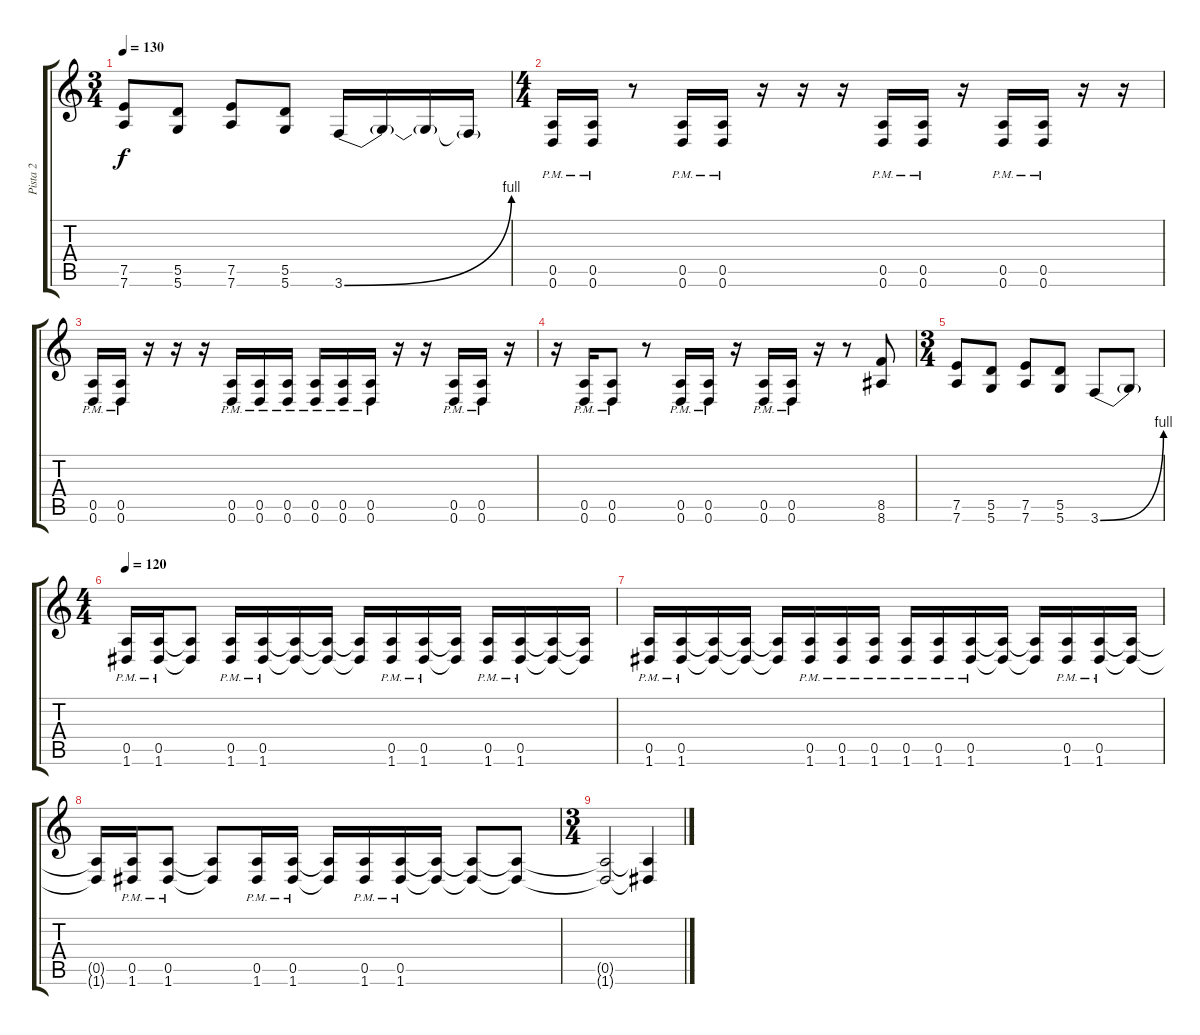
\track ("Pista 2" "Pista 2") {instrument distortionguitar}
\staff {score tabs}
\tuning (E4 B3 G3 D3 A2 D2) {hide}
\ts (3 4)
\tempo 130
\clef g2
\ks c
(7.5 7.6).8{dy f} (5.5 5.6).8 (7.5 7.6).8 (5.5 5.6).8 3.6{be (bend 0 0 60 4)}.16 3.6{t}.16 3.6{t}.16 3.6{t}.16 |
\ts (4 4)
(0.5{pm} 0.6{pm}).16 (0.5{pm} 0.6{pm}).16 r.8 (0.5{pm} 0.6{pm}).16 (0.5{pm} 0.6{pm}).16 r.16 r.16 r.16 (0.5{pm} 0.6{pm}).16 (0.5{pm} 0.6{pm}).16 r.16 (0.5{pm} 0.6{pm}).16 (0.5{pm} 0.6{pm}).16 r.16 r.16 |
(0.5{pm} 0.6{pm}).16 (0.5{pm} 0.6{pm}).16 r.16 r.16 r.16 (0.5{pm} 0.6{pm}).16 (0.5{pm} 0.6{pm}).16 (0.5{pm} 0.6{pm}).16 (0.5{pm} 0.6{pm}).16 (0.5{pm} 0.6{pm}).16 (0.5{pm} 0.6{pm}).16 r.16 r.16 (0.5{pm} 0.6{pm}).16 (0.5{pm} 0.6{pm}).16 r.16 |
r.16 (0.5{pm} 0.6{pm}).16 (0.5{pm} 0.6{pm}).8 r.8 (0.5{pm} 0.6{pm}).16 (0.5{pm} 0.6{pm}).16 r.16 (0.5{pm} 0.6{pm}).16 (0.5{pm} 0.6{pm}).16 r.16 r.8 (8.5 8.6).8 |
\ts (3 4)
(7.5 7.6).8 (5.5 5.6).8 (7.5 7.6).8 (5.5 5.6).8 3.6{be (bend 0 0 60 4)}.8 3.6{t}.8 |
\ts (4 4)
\tempo 120
(0.5{pm} 1.6{pm}).16 (0.5{pm} 1.6{pm}).16 (0.5{t} 1.6{t}).8 (0.5{pm} 1.6{pm}).16 (0.5{pm} 1.6{pm}).16 (0.5{t} 1.6{t}).16 (0.5{t} 1.6{t}).16 (0.5{t} 1.6{t}).16 (0.5{pm} 1.6{pm}).16 (0.5{pm} 1.6{pm}).16 (0.5{t} 1.6{t}).16 (0.5{pm} 1.6{pm}).16 (0.5{pm} 1.6{pm}).16 (0.5{t} 1.6{t}).16 (0.5{t} 1.6{t}).16 |
(0.5{pm} 1.6{pm}).16 (0.5{pm} 1.6{pm}).16 (0.5{t} 1.6{t}).16 (0.5{t} 1.6{t}).16 (0.5{t} 1.6{t}).16 (0.5{pm} 1.6{pm}).16 (0.5{pm} 1.6{pm}).16 (0.5{pm} 1.6{pm}).16 (0.5{pm} 1.6{pm}).16 (0.5{pm} 1.6{pm}).16 (0.5{pm} 1.6{pm}).16 (0.5{t} 1.6{t}).16 (0.5{t} 1.6{t}).16 (0.5{pm} 1.6{pm}).16 (0.5{pm} 1.6{pm}).16 (0.5{t} 1.6{t}).16 |
(0.5{t} 1.6{t}).16 (0.5{pm} 1.6{pm}).16 (0.5{pm} 1.6{pm}).8 (0.5{t} 1.6{t}).8 (0.5{pm} 1.6{pm}).16 (0.5{pm} 1.6{pm}).16 (0.5{t} 1.6{t}).16 (0.5{pm} 1.6{pm}).16 (0.5{pm} 1.6{pm}).16 (0.5{t} 1.6{t}).16 (0.5{t} 1.6{t}).8 (0.5{t} 1.6{t}).8 |
\ts (3 4)
(0.5{t} 1.6{t}).2 (0.5{t} 1.6{t}).4
